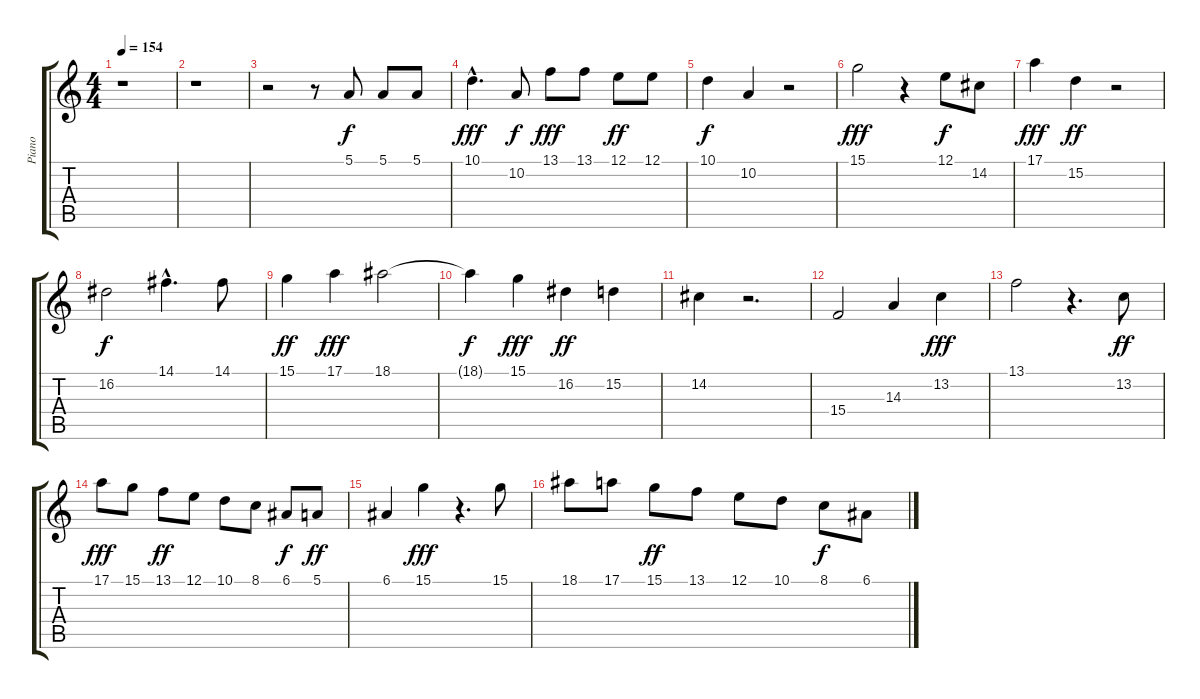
\track ("Piano" "Piano") {instrument electricgrandpiano}
\staff {score tabs}
\tuning (E4 B3 G3 D3 A2 E2) {hide}
\ts (4 4)
\tempo 154
\clef g2
\ks c
r.1{dy f instrument electricgrandpiano} |
r.1 |
r.2 r.8 5.1.8 5.1.8 5.1.8 |
10.1{hac}.4{d dy fff} 10.2.8{dy f} 13.1.8{dy fff} 13.1.8 12.1.8{dy ff} 12.1.8 |
10.1.4{dy f} 10.2.4 r.2 |
15.1.2{dy fff} r.4 12.1.8{dy f} 14.2.8 |
17.1.4{dy fff} 15.2.4{dy ff} r.2 |
16.2.2{dy f} 14.1{hac}.4{d} 14.1.8 |
15.1.4{dy ff} 17.1.4{dy fff} 18.1.2 |
18.1{t}.4{dy f} 15.1.4{dy fff} 16.2.4{dy ff} 15.2.4 |
14.2.4 r.2{d} |
15.4.2 14.3.4 13.2.4{dy fff} |
13.1.2 r.4{d} 13.2.8{dy ff} |
17.1.8{dy fff} 15.1.8 13.1.8{dy ff} 12.1.8 10.1.8 8.1.8 6.1.8{dy f} 5.1.8{dy ff} |
6.1.4 15.1.4{dy fff} r.4{d} 15.1.8 |
18.1.8 17.1.8 15.1.8{dy ff} 13.1.8 12.1.8 10.1.8 8.1.8{dy f} 6.1.8
